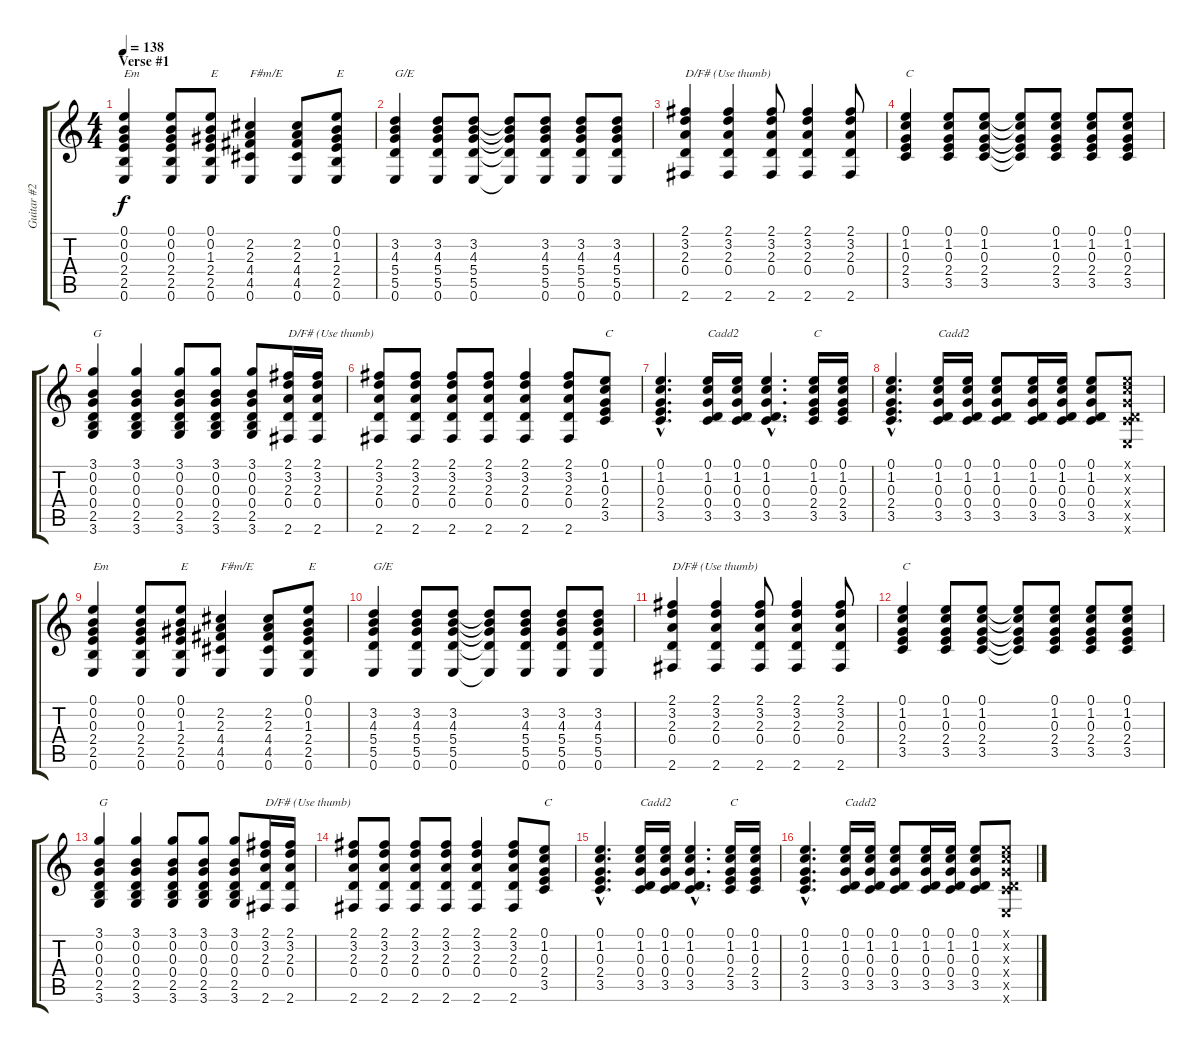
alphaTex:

\track ("Guitar #2" "Guitar #2") {instrument electricguitarclean}
\staff {score tabs}
\tuning (E4 B3 G3 D3 A2 E2) {hide}
\ts (4 4)
\section ("" "Verse #1")
\tempo 138
\clef g2
\ks c
(0.1 0.2 0.3 2.4 2.5 0.6).4{txt "Em" dy f} (0.1 0.2 0.3 2.4 2.5 0.6).8 (0.1 0.2 1.3 2.4 2.5 0.6).8{txt "E"} (2.2 2.3 4.4 4.5 0.6).4{txt "F#m/E"} (2.2 2.3 4.4 4.5 0.6).8 (0.1 0.2 1.3 2.4 2.5 0.6).8{txt "E"} |
(3.2 4.3 5.4 5.5 0.6).4{txt "G/E"} (3.2 4.3 5.4 5.5 0.6).8 (3.2 4.3 5.4 5.5 0.6).8 (3.2{t} 4.3{t} 5.4{t} 5.5{t} 0.6{t}).8 (3.2 4.3 5.4 5.5 0.6).8 (3.2 4.3 5.4 5.5 0.6).8 (3.2 4.3 5.4 5.5 0.6).8 |
(2.1 3.2 2.3 0.4 2.6).4{txt "D/F# (Use thumb)"} (2.1 3.2 2.3 0.4 2.6).4 (2.1 3.2 2.3 0.4 2.6).8 (2.1 3.2 2.3 0.4 2.6).4 (2.1 3.2 2.3 0.4 2.6).8 |
(0.1 1.2 0.3 2.4 3.5).4{txt "C"} (0.1 1.2 0.3 2.4 3.5).8 (0.1 1.2 0.3 2.4 3.5).8 (0.1{t} 1.2{t} 0.3{t} 2.4{t} 3.5{t}).8 (0.1 1.2 0.3 2.4 3.5).8 (0.1 1.2 0.3 2.4 3.5).8 (0.1 1.2 0.3 2.4 3.5).8 |
(3.1 0.2 0.3 0.4 2.5 3.6).4{txt "G"} (3.1 0.2 0.3 0.4 2.5 3.6).4 (3.1 0.2 0.3 0.4 2.5 3.6).8 (3.1 0.2 0.3 0.4 2.5 3.6).8 (3.1 0.2 0.3 0.4 2.5 3.6).8 (2.1 3.2 2.3 0.4 2.6).16{txt "D/F# (Use thumb)"} (2.1 3.2 2.3 0.4 2.6).16 |
(2.1 3.2 2.3 0.4 2.6).8 (2.1 3.2 2.3 0.4 2.6).8 (2.1 3.2 2.3 0.4 2.6).8 (2.1 3.2 2.3 0.4 2.6).8 (2.1 3.2 2.3 0.4 2.6).4 (2.1 3.2 2.3 0.4 2.6).8 (0.1 1.2 0.3 2.4 3.5).8{txt "C"} |
(0.1{hac} 1.2{hac} 0.3{hac} 2.4{hac} 3.5{hac}).4{d} (0.1 1.2 0.3 0.4 3.5).16{txt "Cadd2"} (0.1 1.2 0.3 0.4 3.5).16 (0.1{hac} 1.2{hac} 0.3{hac} 0.4{hac} 3.5{hac}).4{d} (0.1 1.2 0.3 2.4 3.5).16{txt "C"} (0.1 1.2 0.3 2.4 3.5).16 |
(0.1{hac} 1.2{hac} 0.3{hac} 2.4{hac} 3.5{hac}).4{d} (0.1 1.2 0.3 0.4 3.5).16{txt "Cadd2"} (0.1 1.2 0.3 0.4 3.5).16 (0.1 1.2 0.3 0.4 3.5).8 (0.1 1.2 0.3 0.4 3.5).16 (0.1 1.2 0.3 0.4 3.5).16 (0.1 1.2 0.3 0.4 3.5).8 (0.1{x} 1.2{x} 0.3{x} 0.4{x} 3.5{x} 0.6{x}).8 |
(0.1 0.2 0.3 2.4 2.5 0.6).4{txt "Em"} (0.1 0.2 0.3 2.4 2.5 0.6).8 (0.1 0.2 1.3 2.4 2.5 0.6).8{txt "E"} (2.2 2.3 4.4 4.5 0.6).4{txt "F#m/E"} (2.2 2.3 4.4 4.5 0.6).8 (0.1 0.2 1.3 2.4 2.5 0.6).8{txt "E"} |
(3.2 4.3 5.4 5.5 0.6).4{txt "G/E"} (3.2 4.3 5.4 5.5 0.6).8 (3.2 4.3 5.4 5.5 0.6).8 (3.2{t} 4.3{t} 5.4{t} 5.5{t} 0.6{t}).8 (3.2 4.3 5.4 5.5 0.6).8 (3.2 4.3 5.4 5.5 0.6).8 (3.2 4.3 5.4 5.5 0.6).8 |
(2.1 3.2 2.3 0.4 2.6).4{txt "D/F# (Use thumb)"} (2.1 3.2 2.3 0.4 2.6).4 (2.1 3.2 2.3 0.4 2.6).8 (2.1 3.2 2.3 0.4 2.6).4 (2.1 3.2 2.3 0.4 2.6).8 |
(0.1 1.2 0.3 2.4 3.5).4{txt "C"} (0.1 1.2 0.3 2.4 3.5).8 (0.1 1.2 0.3 2.4 3.5).8 (0.1{t} 1.2{t} 0.3{t} 2.4{t} 3.5{t}).8 (0.1 1.2 0.3 2.4 3.5).8 (0.1 1.2 0.3 2.4 3.5).8 (0.1 1.2 0.3 2.4 3.5).8 |
(3.1 0.2 0.3 0.4 2.5 3.6).4{txt "G"} (3.1 0.2 0.3 0.4 2.5 3.6).4 (3.1 0.2 0.3 0.4 2.5 3.6).8 (3.1 0.2 0.3 0.4 2.5 3.6).8 (3.1 0.2 0.3 0.4 2.5 3.6).8 (2.1 3.2 2.3 0.4 2.6).16{txt "D/F# (Use thumb)"} (2.1 3.2 2.3 0.4 2.6).16 |
(2.1 3.2 2.3 0.4 2.6).8 (2.1 3.2 2.3 0.4 2.6).8 (2.1 3.2 2.3 0.4 2.6).8 (2.1 3.2 2.3 0.4 2.6).8 (2.1 3.2 2.3 0.4 2.6).4 (2.1 3.2 2.3 0.4 2.6).8 (0.1 1.2 0.3 2.4 3.5).8{txt "C"} |
(0.1{hac} 1.2{hac} 0.3{hac} 2.4{hac} 3.5{hac}).4{d} (0.1 1.2 0.3 0.4 3.5).16{txt "Cadd2"} (0.1 1.2 0.3 0.4 3.5).16 (0.1{hac} 1.2{hac} 0.3{hac} 0.4{hac} 3.5{hac}).4{d} (0.1 1.2 0.3 2.4 3.5).16{txt "C"} (0.1 1.2 0.3 2.4 3.5).16 |
(0.1{hac} 1.2{hac} 0.3{hac} 2.4{hac} 3.5{hac}).4{d} (0.1 1.2 0.3 0.4 3.5).16{txt "Cadd2"} (0.1 1.2 0.3 0.4 3.5).16 (0.1 1.2 0.3 0.4 3.5).8 (0.1 1.2 0.3 0.4 3.5).16 (0.1 1.2 0.3 0.4 3.5).16 (0.1 1.2 0.3 0.4 3.5).8 (0.1{x} 1.2{x} 0.3{x} 0.4{x} 3.5{x} 0.6{x}).8
